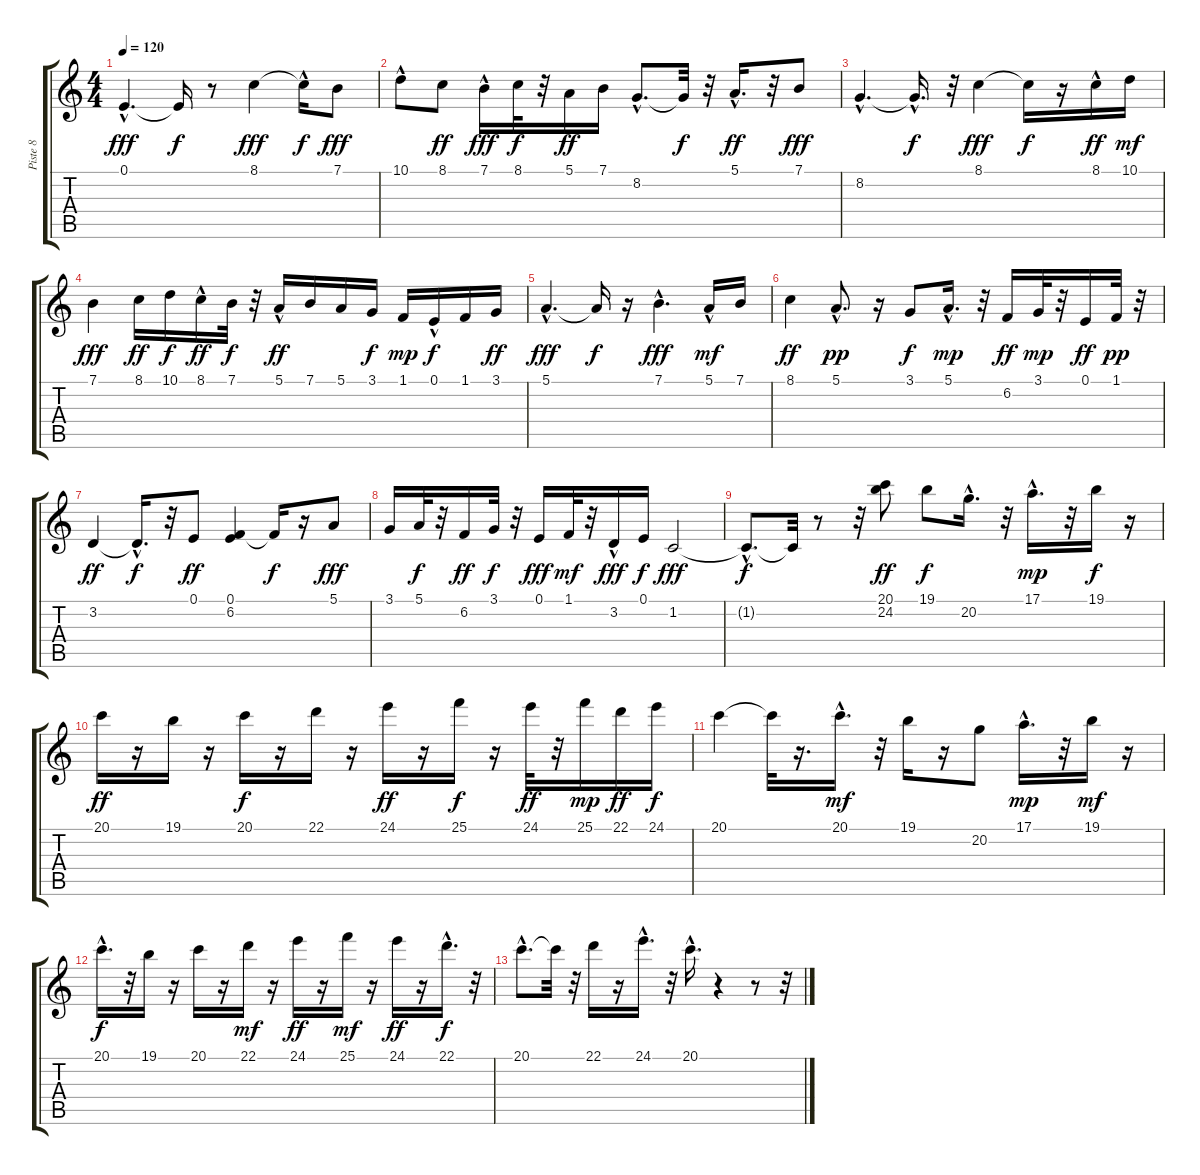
\track ("Piste 8" "Piste 8") {instrument rockorgan}
\staff {score tabs}
\tuning (E4 B3 G3 D3 A2 E2) {hide}
\ts (4 4)
\tempo 120
\clef g2
\ks c
0.1{hac}.4{d dy fff} 0.1{t}.16{dy f} r.8 8.1.4{dy fff} 8.1{hac t}.16{dy f} 7.1.8{dy fff} |
10.1{hac}.8 8.1.8{dy ff} 7.1{hac}.16{dy fff} 8.1.32{dy f} r.32 5.1.16{dy ff} 7.1.16 8.2{hac}.8{d} 8.2{t}.32{dy f} r.32 5.1{hac}.16{d dy ff} r.32 7.1.8{dy fff} |
8.2{hac}.4{d} 8.2{hac t}.16{d dy f} r.32 8.1.4{dy fff} 8.1{t}.16{dy f} r.16 8.1{hac}.16{dy ff} 10.1.16{dy mf} |
7.1.4{dy fff} 8.1.16{dy ff} 10.1.16{dy f} 8.1{hac}.16{dy ff} 7.1.32{dy f} r.32 5.1{hac}.16{dy ff} 7.1.16 5.1.16 3.1.16{dy f} 1.1.16{dy mp} 0.1{hac}.16{dy f} 1.1.16 3.1.16{dy ff} |
5.1{hac}.4{d dy fff} 5.1{t}.16{dy f} r.16 7.1{hac}.4{d dy fff} 5.1{hac}.16{dy mf} 7.1.16 |
8.1.4{dy ff} 5.1{hac}.8{d dy pp} r.16 3.1.8{dy f} 5.1{hac}.16{d dy mp} r.32 6.2.16{dy ff} 3.1.32{dy mp} r.32 0.1.16{dy ff} 1.1.32{dy pp} r.32 |
3.2.4{dy ff} 3.2{hac t}.16{d dy f} r.32 0.1.8{dy ff} (0.1 6.2).4 6.2{t}.16{dy f} r.16 5.1.8{dy fff} |
3.1.16 5.1.32{dy f} r.32 6.2.16{dy ff} 3.1.32{dy f} r.32 0.1.16{dy fff} 1.1.32{dy mf} r.32 3.2{hac}.16{dy fff} 0.1.16{dy f} 1.2.2{dy fff} |
1.2{hac t}.8{d dy f} 1.2{t}.32 r.8 r.32 (20.1 24.2).8{dy ff} 19.1.8{dy f} 20.2{hac}.16{d} r.32 17.1{hac}.16{d dy mp} r.32 19.1.16{dy f} r.16 |
20.1.16{dy ff} r.16 19.1.16 r.16 20.1.16{dy f} r.16 22.1.16 r.16 24.1.16{dy ff} r.16 25.1.16{dy f} r.16 24.1.32{dy ff} r.32 25.1.16{dy mp} 22.1.16{dy ff} 24.1.16{dy f} |
20.1.4 20.1{t}.32 r.16{d} 20.1{hac}.16{d dy mf} r.32 19.1.16 r.16 20.2.8 17.1{hac}.16{d dy mp} r.32 19.1.16{dy mf} r.16 |
20.1{hac}.16{d dy f} r.32 19.1.16 r.16 20.1.16 r.16 22.1.16{dy mf} r.16 24.1.16{dy ff} r.16 25.1.16{dy mf} r.16 24.1.16{dy ff} r.16 22.1{hac}.16{d dy f} r.32 |
20.1{hac}.8{d} 20.1{t}.32 r.32 22.1.16 r.16 24.1{hac}.16{d} r.32 20.1{hac}.16{d} r.4 r.8 r.32
